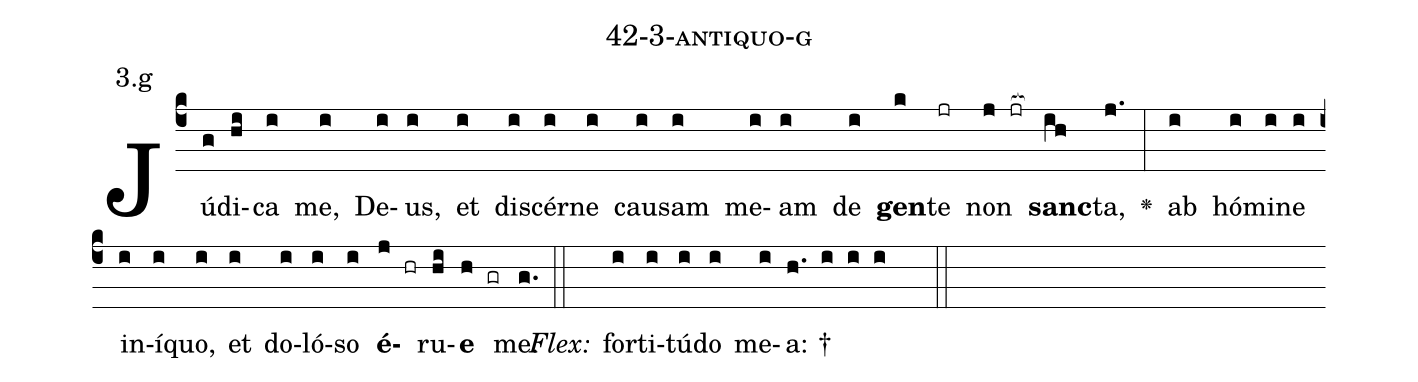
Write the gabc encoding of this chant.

name: 42-3-antiquo-g;
annotation: 3.g;
%%
(c4)Jú(g)di(hi)ca(i) me,(i) De(i)us,(i) et(i) di(i)scér(i)ne(i) cau(i)sam(i) me(i)am(i) de(i) <b>gen</b>(k)te(jr) non(j jr[ocb:1{]) <b>sanc</b>(ih[ocb:0}])ta,(j.) <v>\greheightstar</v>(:) ab(i) hó(i)mi(i)ne(i) in(i)í(i)quo,(i) et(i) do(i)ló(i)so(i) <b>é</b>(j hr)ru(hi)<b>e</b>(h gr) me.(g.) (::)
<i>Flex:</i>()  for(i)ti(i)tú(i)do(i) me(i)a: †(h. i i i  ::)

%E(i) u(i) o(j) u(hi) a(h) e.(g.) (::)
